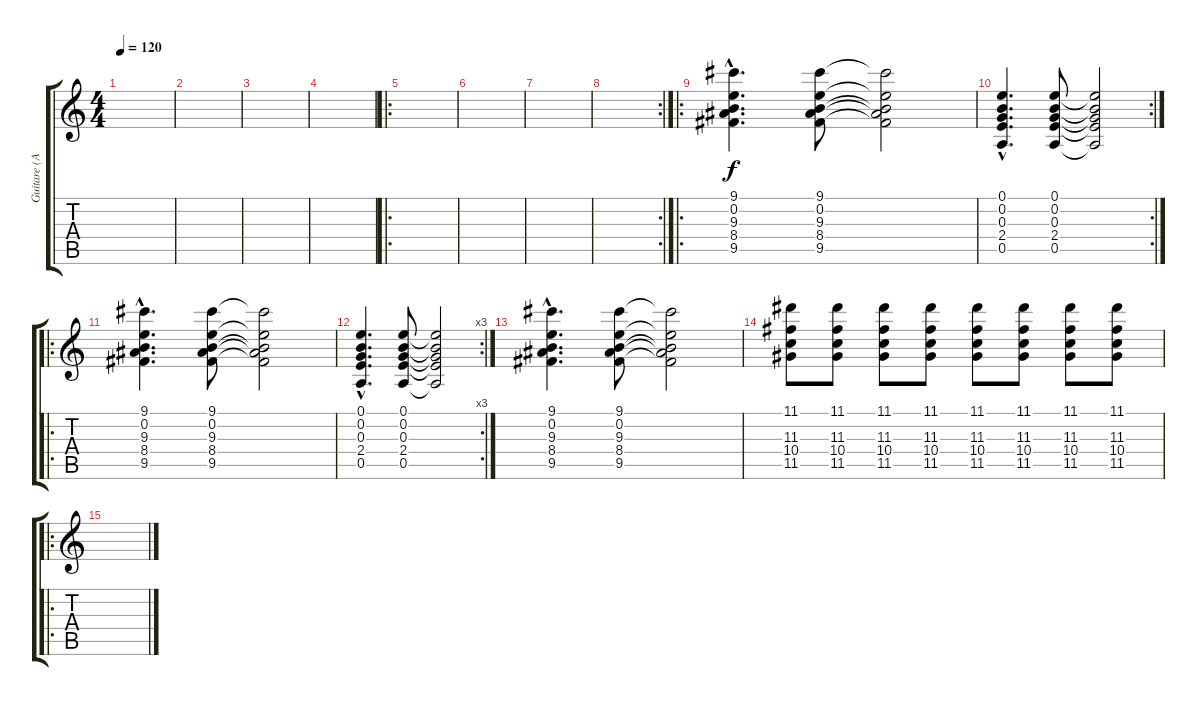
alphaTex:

\track ("Guitare (Antoine + Manu bis)" "Guitare (A") {instrument acousticguitarnylon}
\staff {score tabs}
\tuning (E4 B3 G3 D3 A2 E2) {hide}
\ts (4 4)
\tempo 120
\clef g2
\ks c
|
|
|
|
\ro
|
|
|
\rc 2
|
\ro
(9.1{hac} 0.2{hac} 9.3{hac} 8.4{hac} 9.5{hac}).4{d} (9.1 0.2 9.3 8.4 9.5).8 (9.1{t} 0.2{t} 9.3{t} 8.4{t} 9.5{t}).2 |
\rc 2
(0.1{hac} 0.2{hac} 0.3{hac} 2.4{hac} 0.5{hac}).4{d} (0.1 0.2 0.3 2.4 0.5).8 (0.1{t} 0.2{t} 0.3{t} 2.4{t} 0.5{t}).2 |
\ro
(9.1{hac} 0.2{hac} 9.3{hac} 8.4{hac} 9.5{hac}).4{d} (9.1 0.2 9.3 8.4 9.5).8 (9.1{t} 0.2{t} 9.3{t} 8.4{t} 9.5{t}).2 |
\rc 3
(0.1{hac} 0.2{hac} 0.3{hac} 2.4{hac} 0.5{hac}).4{d} (0.1 0.2 0.3 2.4 0.5).8 (0.1{t} 0.2{t} 0.3{t} 2.4{t} 0.5{t}).2 |
(9.1{hac} 0.2{hac} 9.3{hac} 8.4{hac} 9.5{hac}).4{d} (9.1 0.2 9.3 8.4 9.5).8 (9.1{t} 0.2{t} 9.3{t} 8.4{t} 9.5{t}).2 |
(11.1 11.3 10.4 11.5).8 (11.1 11.3 10.4 11.5).8 (11.1 11.3 10.4 11.5).8 (11.1 11.3 10.4 11.5).8 (11.1 11.3 10.4 11.5).8 (11.1 11.3 10.4 11.5).8 (11.1 11.3 10.4 11.5).8 (11.1 11.3 10.4 11.5).8 |
\ro
